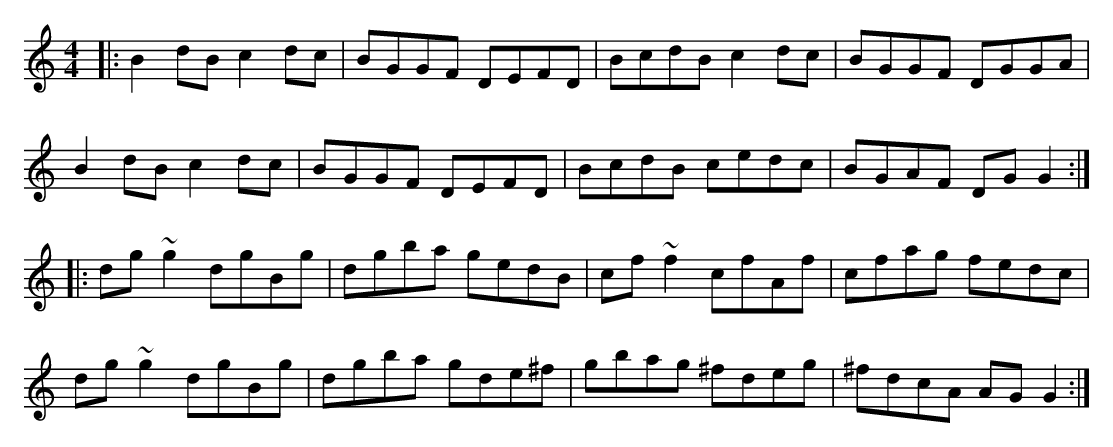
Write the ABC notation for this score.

X:1
M:4/4
K:Gmix
|:B2dB c2dc|BGGF DEFD|BcdB c2dc|BGGF DGGA|
B2dB c2dc|BGGF DEFD|BcdB cedc|BGAF DGG2:|
|:dg~g2 dgBg|dgba gedB|cf~f2 cfAf|cfag fedc|
dg~g2 dgBg|dgba gde^f|gbag ^fdeg|^fdcA AGG2:|
